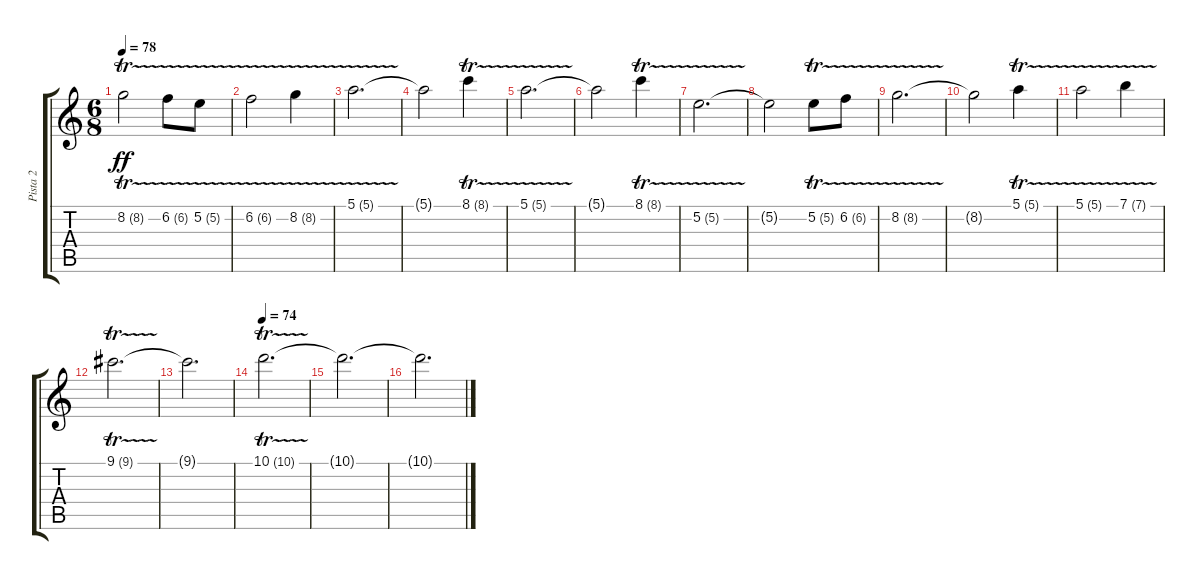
\track ("Pista 2" "Pista 2") {instrument acousticguitarnylon}
\staff {score tabs}
\tuning (E4 B3 G3 D3 A2 E2) {hide}
\ts (6 8)
\tempo 78
\clef g2
\ks c
8.2{tr (8 64)}.2{dy ff} 6.2{tr (6 64)}.8 5.2{tr (5 64)}.8 |
6.2{tr (6 64)}.2 8.2{tr (8 64)}.4 |
5.1{tr (5 64)}.2{d} |
5.1{t}.2 8.1{tr (8 64)}.4 |
5.1{tr (5 64)}.2{d} |
5.1{t}.2 8.1{tr (8 64)}.4 |
5.2{tr (5 64)}.2{d} |
5.2{t}.2 5.2{tr (5 64)}.8 6.2{tr (6 64)}.8 |
8.2{tr (8 64)}.2{d} |
8.2{t}.2 5.1{tr (5 64)}.4 |
5.1{tr (5 64)}.2 7.1{tr (7 64)}.4 |
9.1{tr (9 64)}.2{d} |
9.1{t}.2{d} |
\tempo 74
10.1{tr (10 32)}.2{d} |
10.1{t}.2{d} |
10.1{t}.2{d}
